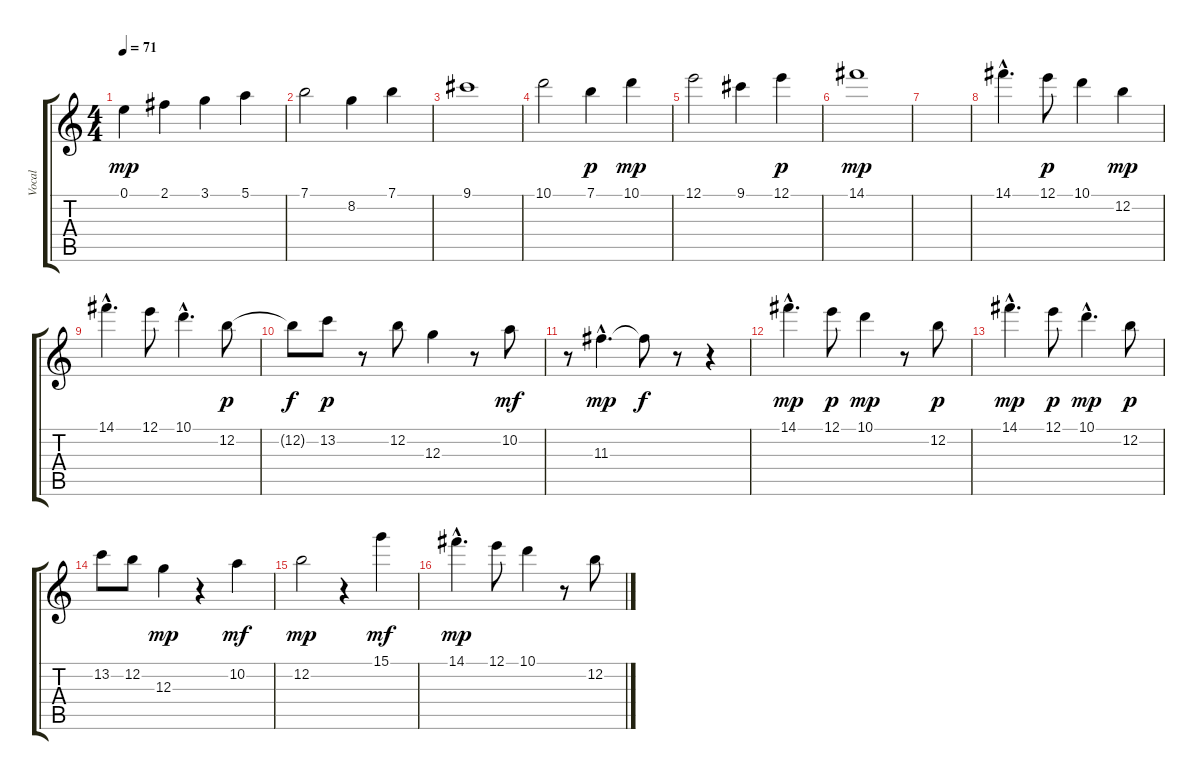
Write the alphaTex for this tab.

\track ("Vocal" "Vocal") {instrument contrabass}
\staff {score tabs}
\tuning (E4 B3 G3 D3 A2 E2) {hide}
\ts (4 4)
\tempo 71
\clef g2
\ks c
0.1.4{dy mp} 2.1.4 3.1.4 5.1.4 |
7.1.2 8.2.4 7.1.4 |
9.1.1 |
10.1.2 7.1.4{dy p} 10.1.4{dy mp} |
12.1.2 9.1.4 12.1.4{dy p} |
14.1.1{dy mp} |
|
14.1{hac}.4{d} 12.1.8{dy p} 10.1.4 12.2.4{dy mp} |
14.1{hac}.4{d} 12.1.8 10.1{hac}.4{d} 12.2.8{dy p} |
12.2{t}.8{dy f} 13.2.8{dy p} r.8 12.2.8 12.3.4 r.8 10.2.8{dy mf} |
r.8 11.3{hac}.4{d dy mp} 11.3{t}.8{dy f} r.8 r.4 |
14.1{hac}.4{d dy mp} 12.1.8{dy p} 10.1.4{dy mp} r.8 12.2.8{dy p} |
14.1{hac}.4{d dy mp} 12.1.8{dy p} 10.1{hac}.4{d dy mp} 12.2.8{dy p} |
13.2.8 12.2.8 12.3.4{dy mp} r.4 10.2.4{dy mf} |
12.2.2{dy mp} r.4 15.1.4{dy mf} |
14.1{hac}.4{d dy mp} 12.1.8 10.1.4 r.8 12.2.8
